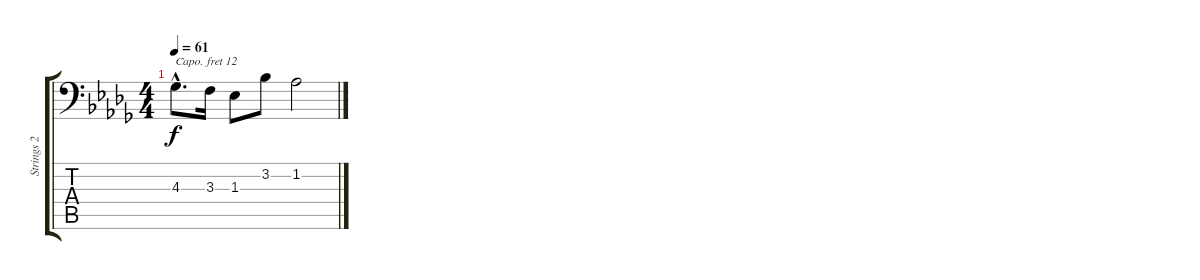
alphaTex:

\track ("Strings 2 Left" "Strings 2 ") {instrument stringensemble1}
\staff {score tabs}
\capo 12
\tuning (C3 G2 D2 A1 E1 B0) {hide}
\ts (4 4)
\tempo 61
\clef f4
\ks db
4.3{hac}.8{d dy f} 3.3.16 1.3.8 3.2.8 1.2.2
